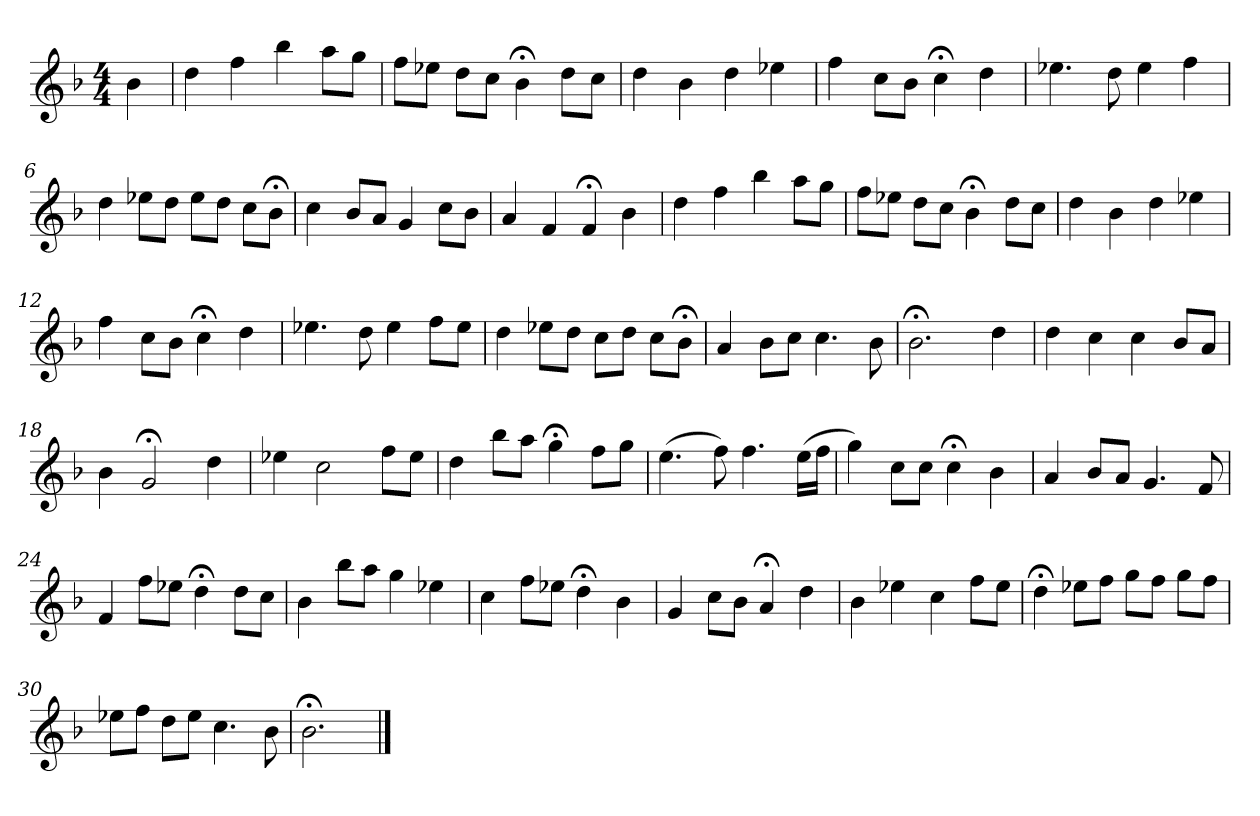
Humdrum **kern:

**kern
*part1
*staff1
*k[b-]
*B-:lyd
*M4/4
*MM120
=
4b-
=1
4dd
4ff
4bb-
8aaL
8ggJ
=2
8ffL
8ee-XJ
8ddL
8ccJ
4b-;<
8ddL
8ccJ
=3
4dd
4b-
4dd
4ee-X
=4
4ff
8ccL
8b-J
4cc;<
4dd
=5
4.ee-X
8dd
4ee-
4ff
=6
4dd
8ee-XL
8ddJ
8ee-L
8ddJ
8ccL
8b-;<J
=7
4cc
8b-L
8aJ
4g
8ccL
8b-J
=8
4a
4f
4f;<
4b-
=9
4dd
4ff
4bb-
8aaL
8ggJ
=10
8ffL
8ee-XJ
8ddL
8ccJ
4b-;<
8ddL
8ccJ
=11
4dd
4b-
4dd
4ee-X
=12
4ff
8ccL
8b-J
4cc;<
4dd
=13
4.ee-X
8dd
4ee-
8ffL
8ee-J
=14
4dd
8ee-XL
8ddJ
8ccL
8ddJ
8ccL
8b-;<J
=15
4a
8b-L
8ccJ
4.cc
8b-
=16
2.b-;<
4dd
=17
4dd
4cc
4cc
8b-L
8aJ
=18
4b-
2g;<
4dd
=19
4ee-X
2cc
8ffL
8ee-J
=20
4dd
8bb-L
8aaJ
4gg;<
8ffL
8ggJ
=21
(4.ee
8ff)
4.ff
(16eeLL
16ffJJ
=22
4gg)
8ccL
8ccJ
4cc;<
4b-
=23
4a
8b-L
8aJ
4.g
8f
=24
4f
8ffL
8ee-XJ
4dd;<
8ddL
8ccJ
=25
4b-
8bb-L
8aaJ
4gg
4ee-X
=26
4cc
8ffL
8ee-XJ
4dd;<
4b-
=27
4g
8ccL
8b-J
4a;<
4dd
=28
4b-
4ee-X
4cc
8ffL
8ee-J
=29
4dd;<
8ee-XL
8ffJ
8ggL
8ffJ
8ggL
8ffJ
=30
8ee-XL
8ffJ
8ddL
8ee-J
4.cc
8b-
=31
2.b-;<
==
*-
